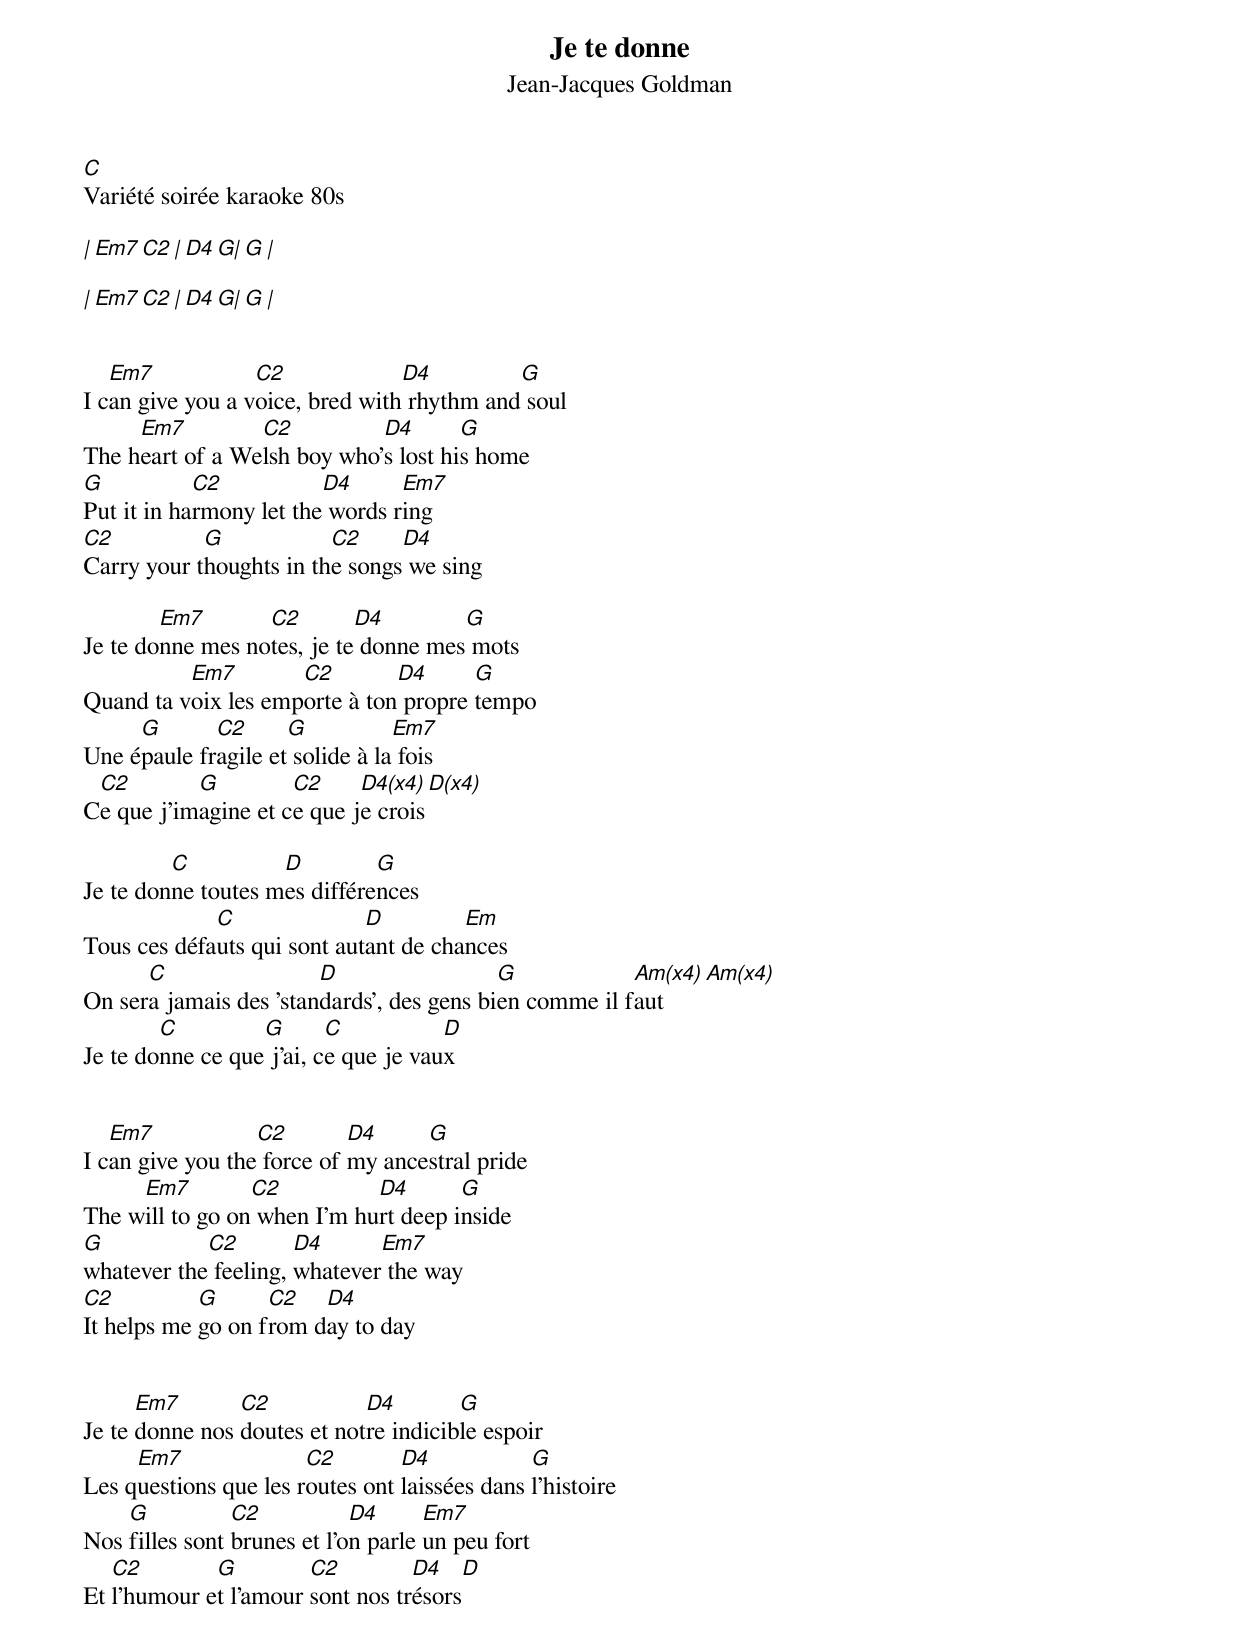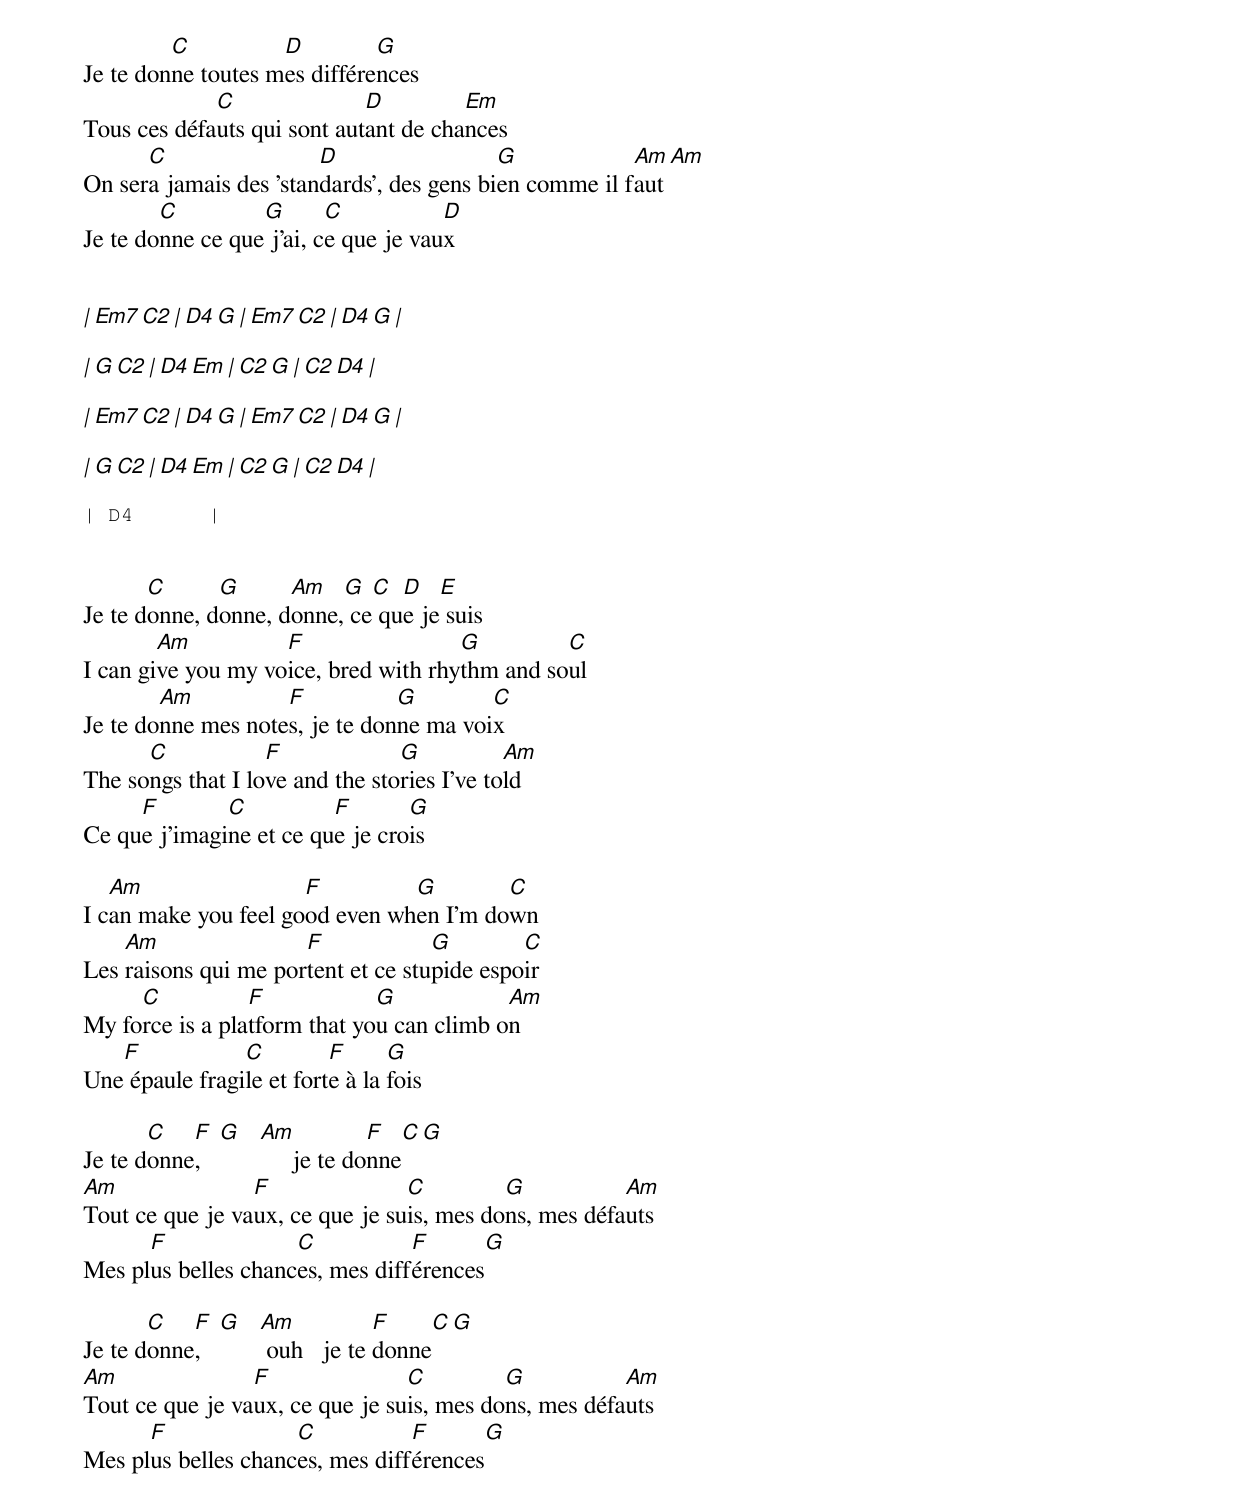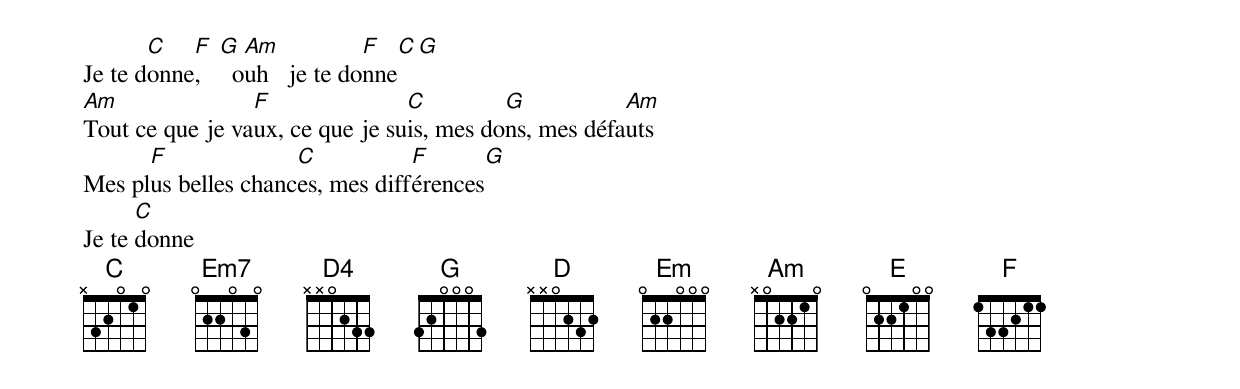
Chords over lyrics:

Je te donne
Jean-Jacques Goldman
C
Variété soirée karaoke 80s

| Em7   C2 |  D4    G| G     |

| Em7   C2 |  D4    G| G     |


   Em7            C2             D4         G
I can give you a voice, bred with rhythm and soul
     Em7         C2          D4       G
The heart of a Welsh boy who's lost his home
G           C2           D4      Em7
Put it in harmony let the words ring
C2          G            C2     D4
Carry your thoughts in the songs we sing

        Em7       C2        D4        G
Je te donne mes notes, je te donne mes mots
          Em7        C2        D4      G
Quand ta voix les emporte à ton propre tempo
     G       C2      G           Em7
Une épaule fragile et solide à la fois
 C2        G         C2     D4(x4)      D(x4)
Ce que j'imagine et ce que je crois

         C          D         G
Je te donne toutes mes différences
             C               D         Em
Tous ces défauts qui sont autant de chances
      C                 D                  G            Am(x4)     Am(x4)
On sera jamais des 'standards', des gens bien comme il faut
        C         G       C           D
Je te donne ce que j'ai, ce que je vaux


   Em7            C2        D4     G
I can give you the force of my ancestral pride
     Em7         C2          D4       G
The will to go on when I'm hurt deep inside
G           C2        D4      Em7
whatever the feeling, whatever the way
C2          G      C2   D4
It helps me go on from day to day


      Em7       C2           D4        G
Je te donne nos doutes et notre indicible espoir
     Em7               C2        D4            G
Les questions que les routes ont laissées dans l'histoire
    G           C2           D4      Em7
Nos filles sont brunes et l'on parle un peu fort
   C2        G         C2         D4       D
Et l'humour et l'amour sont nos trésors



         C          D         G
Je te donne toutes mes différences
             C               D         Em
Tous ces défauts qui sont autant de chances
      C                 D                  G            Am     Am
On sera jamais des 'standards', des gens bien comme il faut
        C         G       C           D
Je te donne ce que j'ai, ce que je vaux


| Em7  C2 | D4  G   | Em7  C2 | D4  G   |

| G    C2 | D4  Em  | C2   G  | C2  D4  |

| Em7  C2 | D4  G   | Em7  C2 | D4  G   |

| G    C2 | D4  Em  | C2   G  | C2  D4  |

| D4      |


       C      G      Am   G  C  D   E
Je te donne, donne, donne, ce que je suis
        Am          F                 G         C
I can give you my voice, bred with rhythm and soul
        Am          F           G        C
Je te donne mes notes, je te donne ma voix
      C            F             G           Am
The songs that I love and the stories I've told
     F        C          F       G
Ce que j'imagine et ce que je crois

   Am                 F         G        C
I can make you feel good even when I'm down
    Am                F             G        C
Les raisons qui me portent et ce stupide espoir
     C           F            G            Am
My force is a platform that you can climb on
   F            C         F      G
Une épaule fragile et forte à la fois

       C   F   G  Am           F    C   G
Je te donne,           je te donne
Am               F               C         G           Am
Tout ce que je vaux, ce que je suis, mes dons, mes défauts
      F              C           F       G
Mes plus belles chances, mes différences

       C   F   G  Am           F    C   G
Je te donne,       ouh   je te donne
Am               F               C         G           Am
Tout ce que je vaux, ce que je suis, mes dons, mes défauts
      F              C           F       G
Mes plus belles chances, mes différences

       C   F   G  Am           F    C   G
Je te donne,     ouh   je te donne
Am               F               C         G           Am
Tout ce que je vaux, ce que je suis, mes dons, mes défauts
      F              C           F       G
Mes plus belles chances, mes différences
      C
Je te donne
